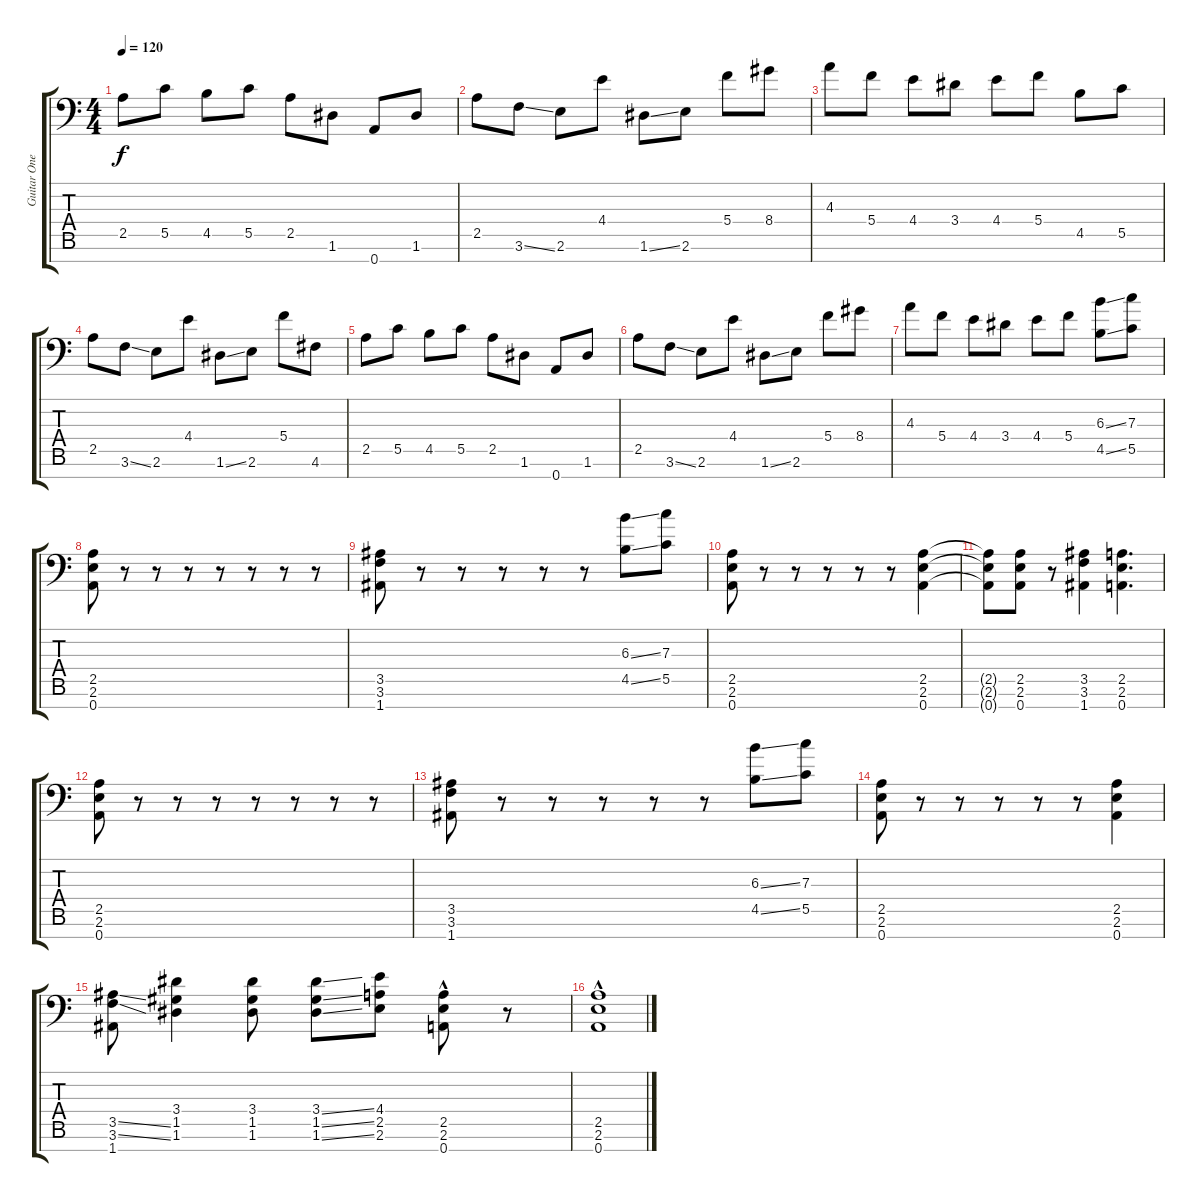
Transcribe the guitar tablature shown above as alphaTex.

\track ("Guitar One" "Guitar One") {instrument overdrivenguitar}
\staff {score tabs}
\tuning (D4 A3 F3 C3 G2 D2 A1) {hide}
\ts (4 4)
\tempo 120
\clef f4
\ks c
2.5.8{dy f} 5.5.8 4.5.8 5.5.8 2.5.8 1.6.8 0.7.8 1.6.8 |
2.5.8 3.6{ss}.8 2.6.8 4.4.8 1.6{ss}.8 2.6.8 5.4.8 8.4.8 |
4.3.8 5.4.8 4.4.8 3.4.8 4.4.8 5.4.8 4.5.8 5.5.8 |
2.5.8 3.6{ss}.8 2.6.8 4.4.8 1.6{ss}.8 2.6.8 5.4.8 4.6.8 |
2.5.8 5.5.8 4.5.8 5.5.8 2.5.8 1.6.8 0.7.8 1.6.8 |
2.5.8 3.6{ss}.8 2.6.8 4.4.8 1.6{ss}.8 2.6.8 5.4.8 8.4.8 |
4.3.8 5.4.8 4.4.8 3.4.8 4.4.8 5.4.8 (6.3{ss} 4.5{ss}).8 (7.3 5.5).8 |
(2.5 2.6 0.7).8 r.8 r.8 r.8 r.8 r.8 r.8 r.8 |
(3.5 3.6 1.7).8 r.8 r.8 r.8 r.8 r.8 (6.3{ss} 4.5{ss}).8 (7.3 5.5).8 |
(2.5 2.6 0.7).8 r.8 r.8 r.8 r.8 r.8 (2.5 2.6 0.7).4 |
(2.5{t} 2.6{t} 0.7{t}).8 (2.5 2.6 0.7).8 r.8 (3.5 3.6 1.7).4 (2.5 2.6 0.7).4{d} |
(2.5 2.6 0.7).8 r.8 r.8 r.8 r.8 r.8 r.8 r.8 |
(3.5 3.6 1.7).8 r.8 r.8 r.8 r.8 r.8 (6.3{ss} 4.5{ss}).8 (7.3 5.5).8 |
(2.5 2.6 0.7).8 r.8 r.8 r.8 r.8 r.8 (2.5 2.6 0.7).4 |
(3.5{ss} 3.6{ss} 1.7).8 (3.4 1.5 1.6).4 (3.4 1.5 1.6).8 (3.4{ss} 1.5{ss} 1.6{ss}).8 (4.4 2.5 2.6).8 (2.5{hac} 2.6{hac} 0.7{hac}).8 r.8 |
(2.5{hac} 2.6{hac} 0.7{hac}).1
